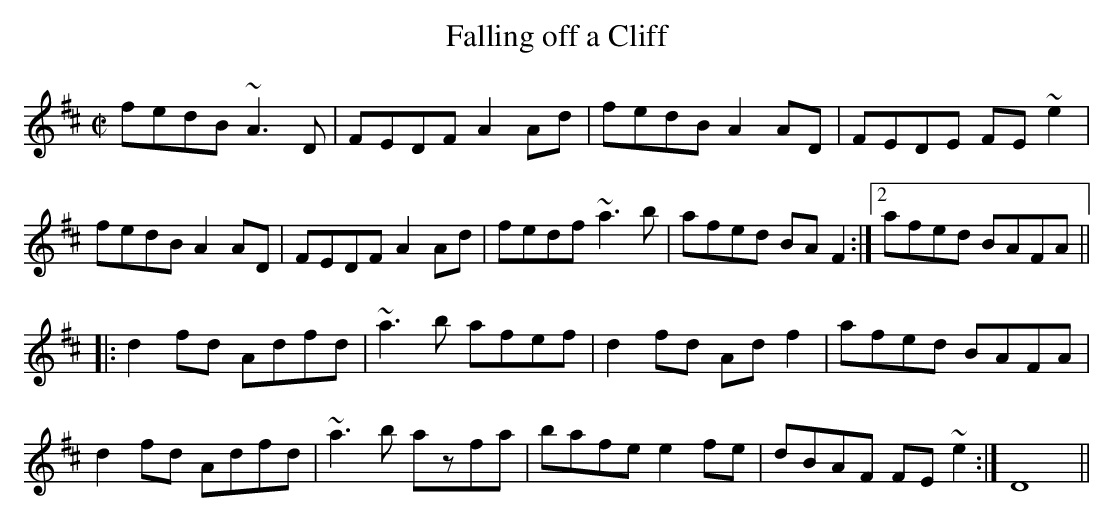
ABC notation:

X:1
T:Falling off a Cliff
M:C|
L:1/8
K:D
fedB ~A3D|FEDF A2Ad|fedB A2AD|FEDE FE~e2|
fedB A2AD|FEDF A2Ad|fedf ~a3b|afed BAF2:|2 afed BAFA||
|:d2fd Adfd|~a3b afef|d2fd Adf2|afed BAFA|
d2fd Adfd|~a3b azfa |bafe e2fe|dBAF FE~e2:|D8||
